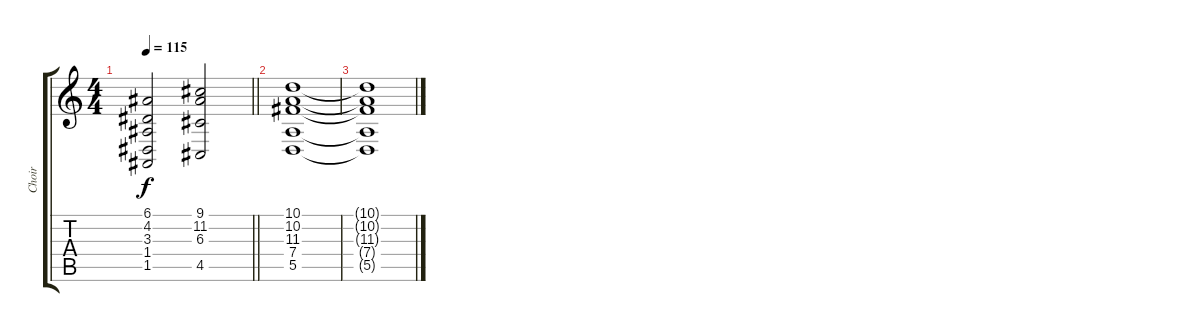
\track ("Choir" "Choir") {instrument pad4choir}
\staff {score tabs}
\tuning (E4 B3 G3 D3 A2 E2) {hide}
\ts (4 4)
\section ("" "")
\tempo 115
\clef g2
\barLineRight lightlight
\ks c
(6.1 4.2 3.3 1.4 1.5).2{dy f} (9.1 11.2 6.3 4.5).2 |
(10.1 10.2 11.3 7.4 5.5).1 |
(10.1{t} 10.2{t} 11.3{t} 7.4{t} 5.5{t}).1
